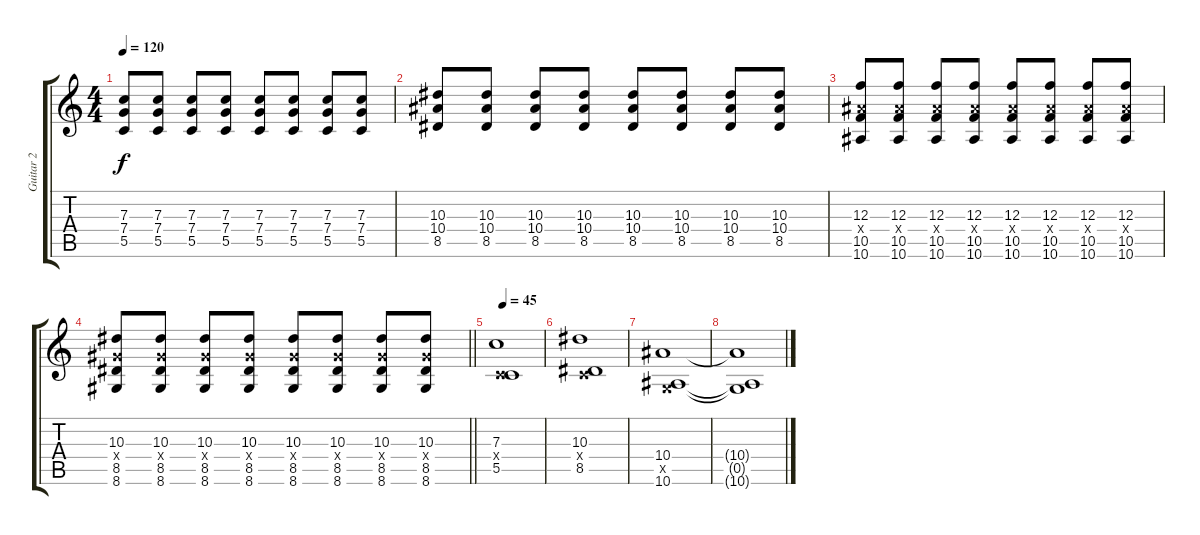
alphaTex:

\track ("Guitar 2" "Guitar 2") {instrument acousticguitarsteel}
\staff {score tabs}
\tuning (D4 A3 F3 C3 G2 C2) {hide}
\ts (4 4)
\tempo 120
\clef g2
\ks c
(7.3 7.4 5.5).8{dy f} (7.3 7.4 5.5).8 (7.3 7.4 5.5).8 (7.3 7.4 5.5).8 (7.3 7.4 5.5).8 (7.3 7.4 5.5).8 (7.3 7.4 5.5).8 (7.3 7.4 5.5).8 |
(10.3 10.4 8.5).8 (10.3 10.4 8.5).8 (10.3 10.4 8.5).8 (10.3 10.4 8.5).8 (10.3 10.4 8.5).8 (10.3 10.4 8.5).8 (10.3 10.4 8.5).8 (10.3 10.4 8.5).8 |
(12.3 10.4{x} 10.5 10.6).8 (12.3 10.4{x} 10.5 10.6).8 (12.3 10.4{x} 10.5 10.6).8 (12.3 10.4{x} 10.5 10.6).8 (12.3 10.4{x} 10.5 10.6).8 (12.3 10.4{x} 10.5 10.6).8 (12.3 10.4{x} 10.5 10.6).8 (12.3 10.4{x} 10.5 10.6).8 |
\barLineRight lightlight
(10.3 8.4{x} 8.5 8.6).8 (10.3 8.4{x} 8.5 8.6).8 (10.3 8.4{x} 8.5 8.6).8 (10.3 8.4{x} 8.5 8.6).8 (10.3 8.4{x} 8.5 8.6).8 (10.3 8.4{x} 8.5 8.6).8 (10.3 8.4{x} 8.5 8.6).8 (10.3 8.4{x} 8.5 8.6).8 |
\tempo 45
(7.3 0.4{x} 5.5).1 |
(10.3 0.4{x} 8.5).1 |
(10.4 0.5{x} 10.6).1 |
(10.4{t} 0.5{t} 10.6{t}).1
